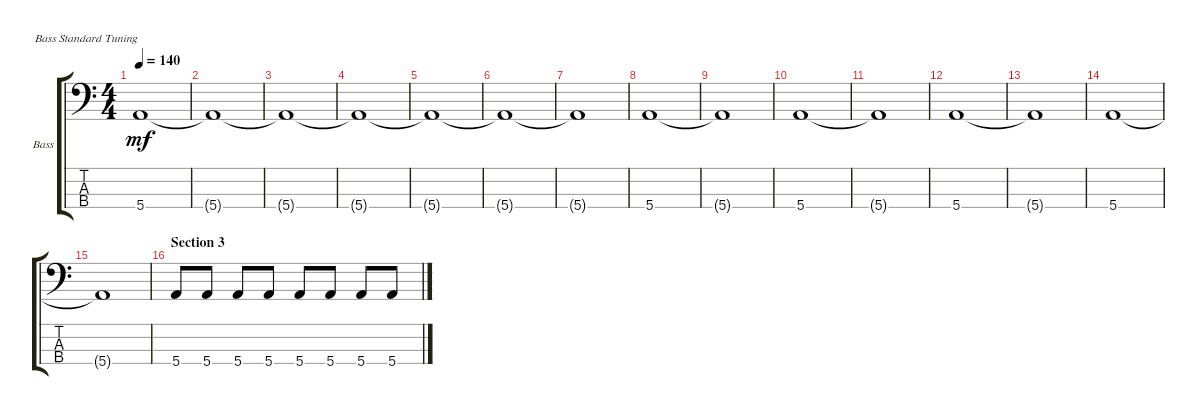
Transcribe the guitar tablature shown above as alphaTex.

\defaultSystemsLayout 4
\bracketExtendMode groupsimilarinstruments
\firstSystemTrackNameOrientation horizontal
\otherSystemsTrackNameOrientation horizontal
\track ("Bass" "Bass") {instrument electricbassfinger}
\staff {score tabs}
\tuning (G2 D2 A1 E1)
\ts (4 4)
\tempo 140
\clef f4
\scale
0.333333
\ks aminor
5.4{t}.1{dy mf} |
\scale
0.333333 5.4{t}.1 |
\scale
0.333333 5.4{t}.1 |
\scale
0.333333 5.4{t}.1 |
\scale
0.333333 5.4{t}.1 |
\scale
0.333333 5.4{t}.1 |
\scale
0.333333 5.4{t}.1 |
\scale
0.333333 5.4.1 |
\scale
0.333333 5.4{t}.1 |
\scale
0.333333 5.4.1 |
\scale
0.333333 5.4{t}.1 |
\scale
0.333333 5.4.1 |
\scale
0.333333 5.4{t}.1 |
\scale
0.333333 5.4.1 |
\scale
0.333333 5.4{t}.1 |
\section ("" "Section 3")
\scale
0.333333 5.4.8 5.4.8 5.4.8 5.4.8 5.4.8 5.4.8 5.4.8 5.4.8
